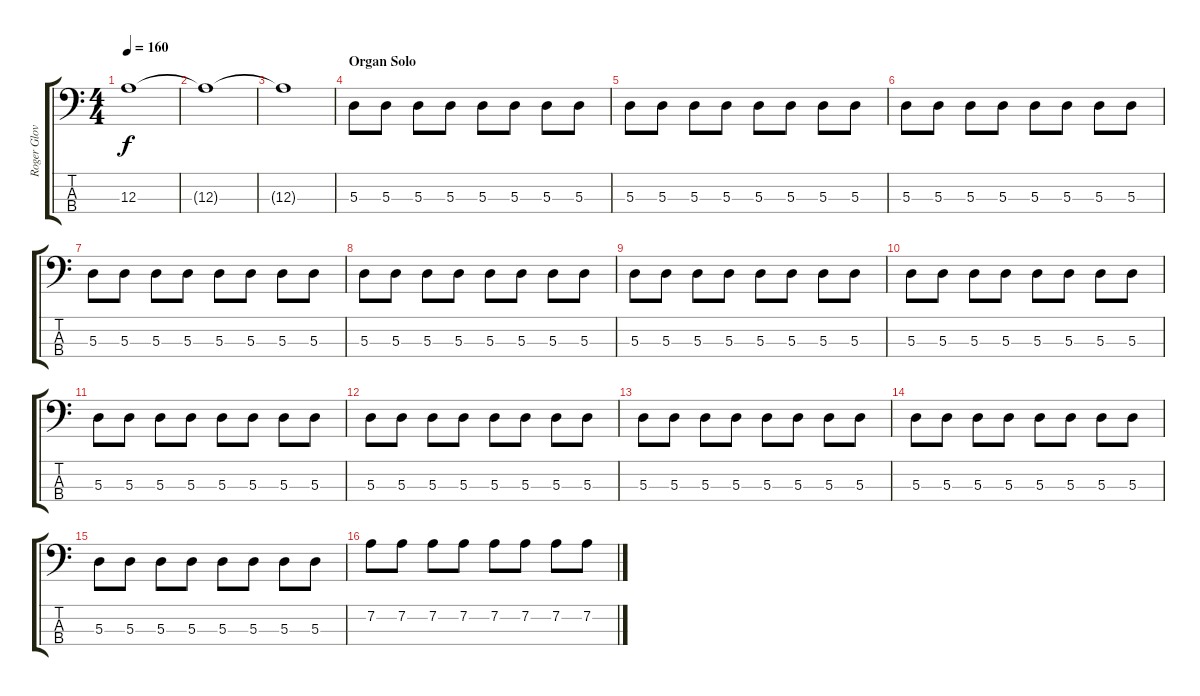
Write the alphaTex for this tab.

\track ("Roger Glover" "Roger Glov") {instrument electricbasspick}
\staff {score tabs}
\tuning (G2 D2 A1 E1) {hide}
\ts (4 4)
\tempo 160
\clef f4
\ks c
12.3{t}.1{dy f} |
12.3{t}.1 |
12.3{t}.1 |
\section ("" "Organ Solo")
5.3.8 5.3.8 5.3.8 5.3.8 5.3.8 5.3.8 5.3.8 5.3.8 |
5.3.8 5.3.8 5.3.8 5.3.8 5.3.8 5.3.8 5.3.8 5.3.8 |
5.3.8 5.3.8 5.3.8 5.3.8 5.3.8 5.3.8 5.3.8 5.3.8 |
5.3.8 5.3.8 5.3.8 5.3.8 5.3.8 5.3.8 5.3.8 5.3.8 |
5.3.8 5.3.8 5.3.8 5.3.8 5.3.8 5.3.8 5.3.8 5.3.8 |
5.3.8 5.3.8 5.3.8 5.3.8 5.3.8 5.3.8 5.3.8 5.3.8 |
5.3.8 5.3.8 5.3.8 5.3.8 5.3.8 5.3.8 5.3.8 5.3.8 |
5.3.8 5.3.8 5.3.8 5.3.8 5.3.8 5.3.8 5.3.8 5.3.8 |
5.3.8 5.3.8 5.3.8 5.3.8 5.3.8 5.3.8 5.3.8 5.3.8 |
5.3.8 5.3.8 5.3.8 5.3.8 5.3.8 5.3.8 5.3.8 5.3.8 |
5.3.8 5.3.8 5.3.8 5.3.8 5.3.8 5.3.8 5.3.8 5.3.8 |
5.3.8 5.3.8 5.3.8 5.3.8 5.3.8 5.3.8 5.3.8 5.3.8 |
7.2.8 7.2.8 7.2.8 7.2.8 7.2.8 7.2.8 7.2.8 7.2.8
